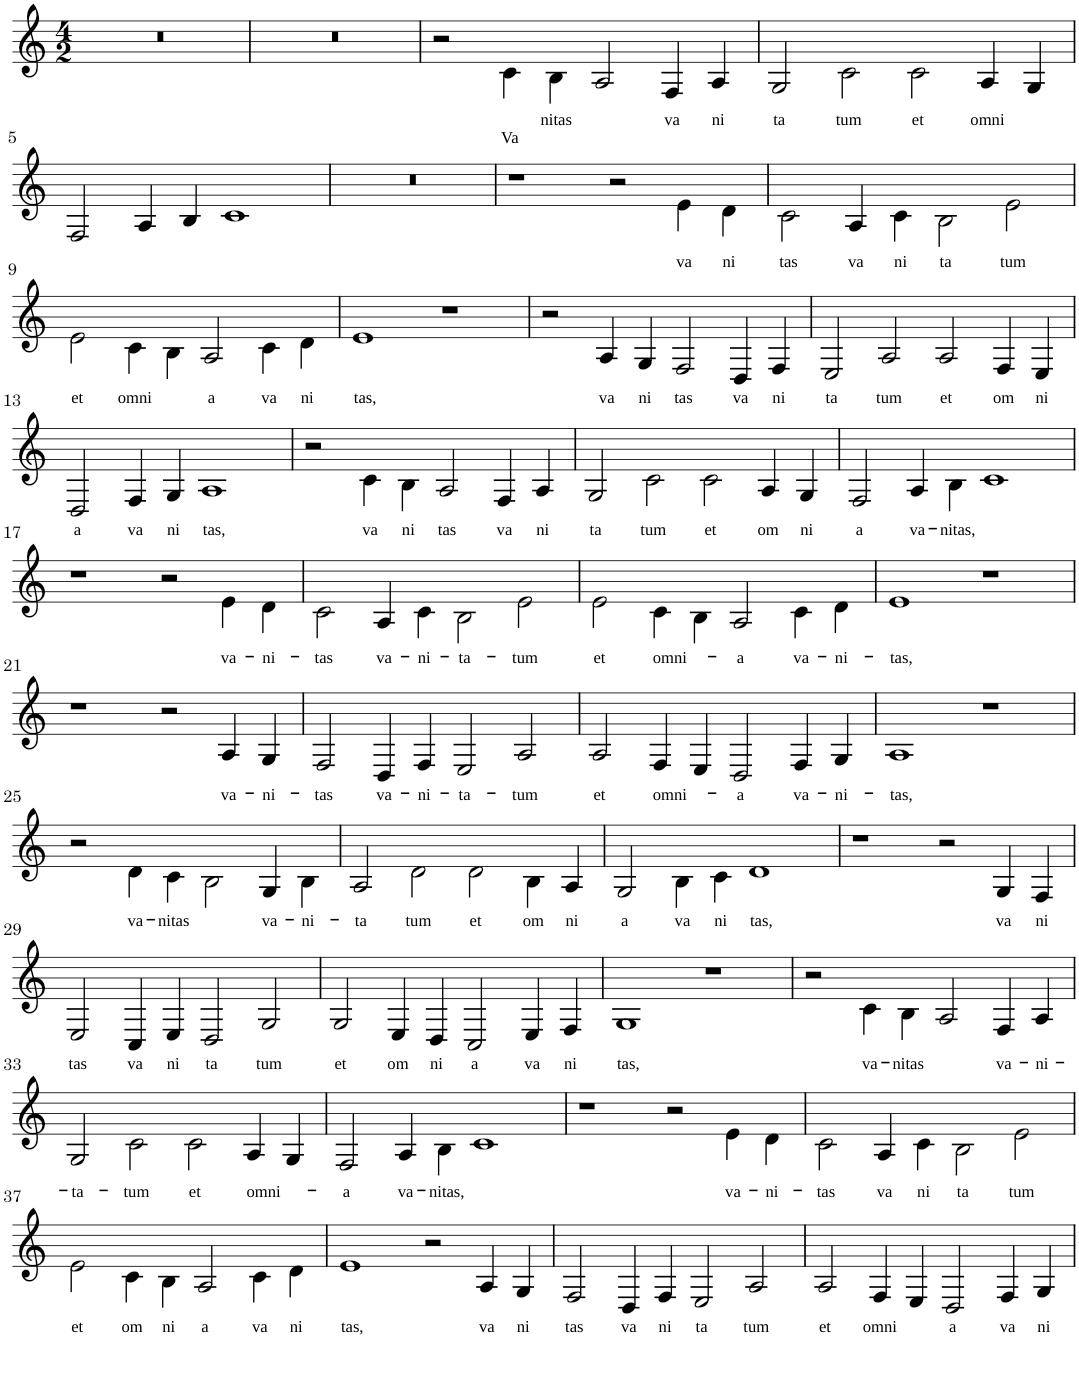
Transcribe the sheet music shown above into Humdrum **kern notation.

**kern	**text
*part1	*part1
*staff1	*staff1
*I"Piano	*
*I'Pno.	*
*clefG2	*
*k[]	*
*M4/2	*
=1	=1
0r	.
=2	=2
0r	.
=3	=3
2r	.
!	!LO:LY:b
4c\	Va
!	!LO:LY:b
4B\	nitas
2A/	.
!	!LO:LY:b
4F/	va
!	!LO:LY:b
4A/	ni
=4	=4
!	!LO:LY:b
2G/	ta
!	!LO:LY:b
2c\	tum
!	!LO:LY:b
2c\	et
!	!LO:LY:b
4A/	omni
4G/	.
!!LO:LB:g=z
=5	=5
2F/	.
4A/	.
4B/	.
1c	.
=6	=6
0r	.
=7	=7
1r	.
2r	.
!	!LO:LY:b
4e\	va
!	!LO:LY:b
4d\	ni
=8	=8
!	!LO:LY:b
2c\	tas
!	!LO:LY:b
4A/	va
!	!LO:LY:b
4c\	ni
!	!LO:LY:b
2B\	ta
!	!LO:LY:b
2e\	tum
!!LO:LB:g=z
=9	=9
!	!LO:LY:b
2e\	et
!	!LO:LY:b
4c\	omni
4B\	.
!	!LO:LY:b
2A/	a
!	!LO:LY:b
4c\	va
!	!LO:LY:b
4d\	ni
=10	=10
!	!LO:LY:b
1e	tas,
1r	.
=11	=11
2r	.
!	!LO:LY:b
4A/	va
!	!LO:LY:b
4G/	ni
!	!LO:LY:b
2F/	tas
!	!LO:LY:b
4D/	va
!	!LO:LY:b
4F/	ni
=12	=12
!	!LO:LY:b
2E/	ta
!	!LO:LY:b
2A/	tum
!	!LO:LY:b
2A/	et
!	!LO:LY:b
4F/	om
!	!LO:LY:b
4E/	ni
!!LO:LB:g=z
=13	=13
!	!LO:LY:b
2D/	a
!	!LO:LY:b
4F/	va
!	!LO:LY:b
4G/	ni
!	!LO:LY:b
1A	tas,
=14	=14
2r	.
!	!LO:LY:b
4c\	va
!	!LO:LY:b
4B\	ni
!	!LO:LY:b
2A/	tas
!	!LO:LY:b
4F/	va
!	!LO:LY:b
4A/	ni
=15	=15
!	!LO:LY:b
2G/	ta
!	!LO:LY:b
2c\	tum
!	!LO:LY:b
2c\	et
!	!LO:LY:b
4A/	om
!	!LO:LY:b
4G/	ni
=16	=16
!	!LO:LY:b
2F/	a
!	!LO:LY:b
4A/	va-
!	!LO:LY:b
4B\	-nitas,
1c	.
!!LO:LB:g=z
=17	=17
1r	.
2r	.
!	!LO:LY:b
4e\	va-
!	!LO:LY:b
4d\	-ni-
=18	=18
!	!LO:LY:b
2c\	-tas
!	!LO:LY:b
4A/	va-
!	!LO:LY:b
4c\	-ni-
!	!LO:LY:b
2B\	-ta-
!	!LO:LY:b
2e\	-tum
=19	=19
!	!LO:LY:b
2e\	et
!	!LO:LY:b
4c\	omni-
4B\	.
!	!LO:LY:b
2A/	-a
!	!LO:LY:b
4c\	va-
!	!LO:LY:b
4d\	-ni-
=20	=20
!	!LO:LY:b
1e	-tas,
1r	.
!!LO:LB:g=z
=21	=21
1r	.
2r	.
!	!LO:LY:b
4A/	va-
!	!LO:LY:b
4G/	-ni-
=22	=22
!	!LO:LY:b
2F/	-tas
!	!LO:LY:b
4D/	va-
!	!LO:LY:b
4F/	-ni-
!	!LO:LY:b
2E/	-ta-
!	!LO:LY:b
2A/	-tum
=23	=23
!	!LO:LY:b
2A/	et
!	!LO:LY:b
4F/	omni-
4E/	.
!	!LO:LY:b
2D/	-a
!	!LO:LY:b
4F/	va-
!	!LO:LY:b
4G/	-ni-
=24	=24
!	!LO:LY:b
1A	-tas,
1r	.
!!LO:LB:g=z
=25	=25
2r	.
!	!LO:LY:b
4d\	va-
!	!LO:LY:b
4c\	-nitas
2B\	.
!	!LO:LY:b
4G/	va-
!	!LO:LY:b
4B\	-ni-
=26	=26
!	!LO:LY:b
2A/	-ta
!	!LO:LY:b
2d\	tum
!	!LO:LY:b
2d\	et
!	!LO:LY:b
4B\	om
!	!LO:LY:b
4A/	ni
=27	=27
!	!LO:LY:b
2G/	a
!	!LO:LY:b
4B\	va
!	!LO:LY:b
4c\	ni
!	!LO:LY:b
1d	tas,
=28	=28
1r	.
2r	.
!	!LO:LY:b
4G/	va
!	!LO:LY:b
4F/	ni
!!LO:LB:g=z
=29	=29
!	!LO:LY:b
2E/	tas
!	!LO:LY:b
4C/	va
!	!LO:LY:b
4E/	ni
!	!LO:LY:b
2D/	ta
!	!LO:LY:b
2G/	tum
=30	=30
!	!LO:LY:b
2G/	et
!	!LO:LY:b
4E/	om
!	!LO:LY:b
4D/	ni
!	!LO:LY:b
2C/	a
!	!LO:LY:b
4E/	va
!	!LO:LY:b
4F/	ni
=31	=31
!	!LO:LY:b
1G	tas,
1r	.
=32	=32
2r	.
!	!LO:LY:b
4c\	va-
!	!LO:LY:b
4B\	-nitas
2A/	.
!	!LO:LY:b
4F/	va-
!	!LO:LY:b
4A/	-ni-
!!LO:LB:g=z
=33	=33
!	!LO:LY:b
2G/	-ta-
!	!LO:LY:b
2c\	-tum
!	!LO:LY:b
2c\	et
!	!LO:LY:b
4A/	omni-
4G/	.
=34	=34
!	!LO:LY:b
2F/	-a
!	!LO:LY:b
4A/	va-
!	!LO:LY:b
4B\	-nitas,
1c	.
=35	=35
1r	.
2r	.
!	!LO:LY:b
4e\	va-
!	!LO:LY:b
4d\	-ni-
=36	=36
!	!LO:LY:b
2c\	-tas
!	!LO:LY:b
4A/	va
!	!LO:LY:b
4c\	ni
!	!LO:LY:b
2B\	ta
!	!LO:LY:b
2e\	tum
!!LO:LB:g=z
=37	=37
!	!LO:LY:b
2e\	et
!	!LO:LY:b
4c\	om
!	!LO:LY:b
4B\	ni
!	!LO:LY:b
2A/	a
!	!LO:LY:b
4c\	va
!	!LO:LY:b
4d\	ni
=38	=38
!	!LO:LY:b
1e	tas,
2r	.
!	!LO:LY:b
4A/	va
!	!LO:LY:b
4G/	ni
=39	=39
!	!LO:LY:b
2F/	tas
!	!LO:LY:b
4D/	va
!	!LO:LY:b
4F/	ni
!	!LO:LY:b
2E/	ta
!	!LO:LY:b
2A/	tum
=40	=40
!	!LO:LY:b
2A/	et
!	!LO:LY:b
4F/	omni
4E/	.
!	!LO:LY:b
2D/	a
!	!LO:LY:b
4F/	va
!	!LO:LY:b
4G/	ni
=	=
*-	*-
